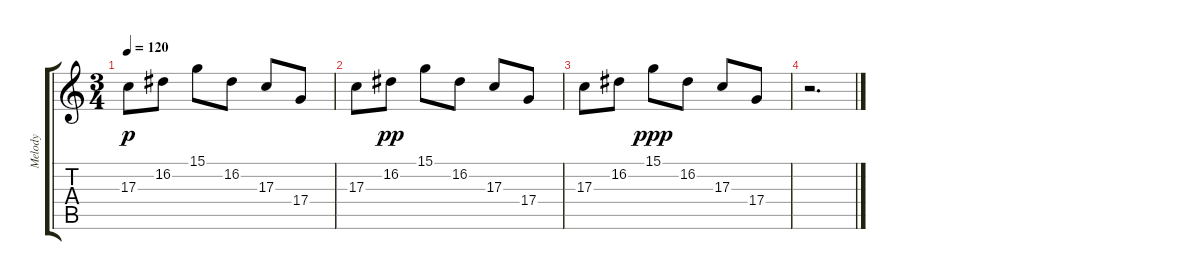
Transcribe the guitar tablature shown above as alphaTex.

\track ("Melody" "Melody") {instrument orchestralharp}
\staff {score tabs}
\tuning (E4 B3 G3 D3 A2 E2) {hide}
\ts (3 4)
\tempo 120
\clef g2
\ks c
17.3.8{dy p} 16.2.8 15.1.8 16.2.8 17.3.8 17.4.8 |
17.3.8 16.2.8{dy pp} 15.1.8 16.2.8 17.3.8 17.4.8 |
17.3.8 16.2.8 15.1.8{dy ppp} 16.2.8 17.3.8 17.4.8 |
r.2{d}
